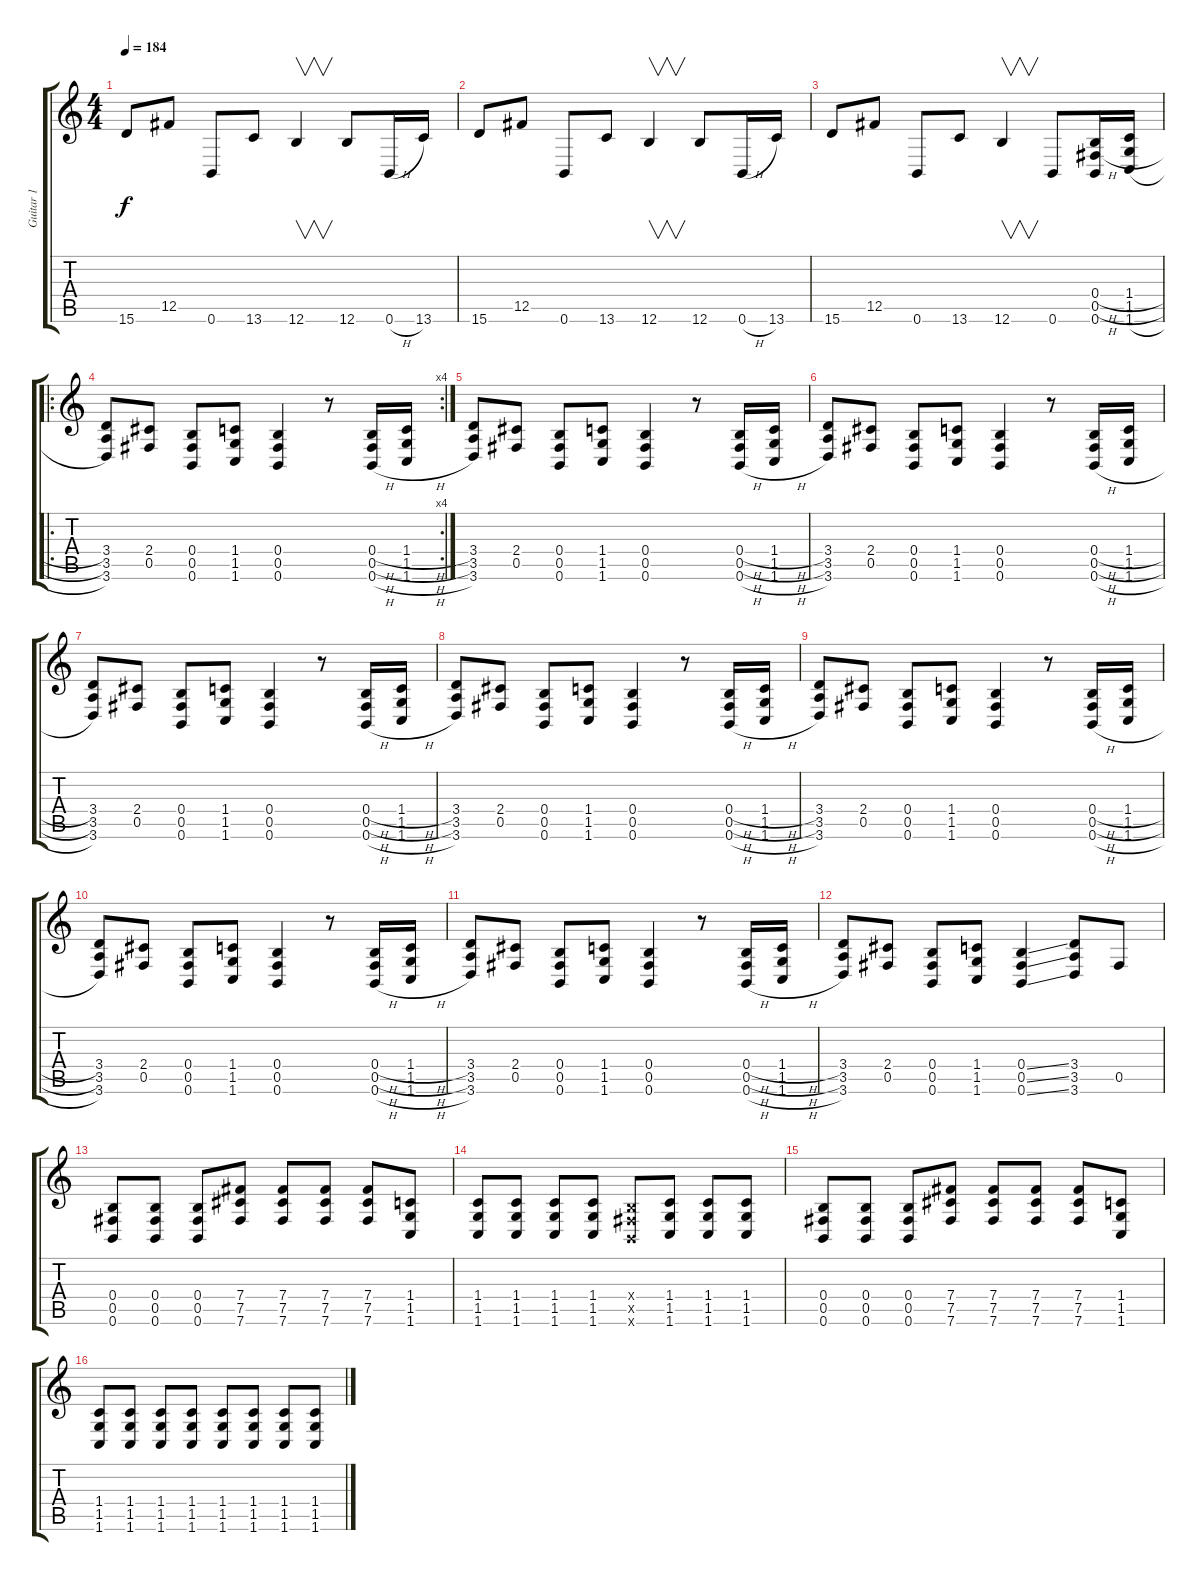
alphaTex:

\track ("Guitar 1" "Guitar 1") {instrument overdrivenguitar}
\staff {score tabs}
\tuning (Db4 Ab3 E3 B2 Gb2 B1) {hide}
\ts (4 4)
\tempo 184
\clef g2
\ks c
15.6.8{dy f} 12.5.8 0.6.8 13.6.8 12.6.4{v} 12.6.8 0.6{h}.16 13.6.16 |
15.6.8 12.5.8 0.6.8 13.6.8 12.6.4{v} 12.6.8 0.6{h}.16 13.6.16 |
15.6.8 12.5.8 0.6.8 13.6.8 12.6.4{v} 0.6.8 (0.4{h} 0.5{h} 0.6).16 (1.4{h} 1.5{h} 1.6{h}).16 |
\ro
\rc 4
(3.4 3.5 3.6).8 (2.4 0.5).8 (0.4 0.5 0.6).8 (1.4 1.5 1.6).8 (0.4 0.5 0.6).4 r.8 (0.4{h} 0.5{h} 0.6{h}).16 (1.4{h} 1.5{h} 1.6{h}).16 |
(3.4 3.5 3.6).8 (2.4 0.5).8 (0.4 0.5 0.6).8 (1.4 1.5 1.6).8 (0.4 0.5 0.6).4 r.8 (0.4{h} 0.5{h} 0.6{h}).16 (1.4{h} 1.5{h} 1.6{h}).16 |
(3.4 3.5 3.6).8 (2.4 0.5).8 (0.4 0.5 0.6).8 (1.4 1.5 1.6).8 (0.4 0.5 0.6).4 r.8 (0.4{h} 0.5{h} 0.6{h}).16 (1.4{h} 1.5{h} 1.6{h}).16 |
(3.4 3.5 3.6).8 (2.4 0.5).8 (0.4 0.5 0.6).8 (1.4 1.5 1.6).8 (0.4 0.5 0.6).4 r.8 (0.4{h} 0.5{h} 0.6{h}).16 (1.4{h} 1.5{h} 1.6{h}).16 |
(3.4 3.5 3.6).8 (2.4 0.5).8 (0.4 0.5 0.6).8 (1.4 1.5 1.6).8 (0.4 0.5 0.6).4 r.8 (0.4{h} 0.5{h} 0.6{h}).16 (1.4{h} 1.5{h} 1.6{h}).16 |
(3.4 3.5 3.6).8 (2.4 0.5).8 (0.4 0.5 0.6).8 (1.4 1.5 1.6).8 (0.4 0.5 0.6).4 r.8 (0.4{h} 0.5{h} 0.6{h}).16 (1.4{h} 1.5{h} 1.6{h}).16 |
(3.4 3.5 3.6).8 (2.4 0.5).8 (0.4 0.5 0.6).8 (1.4 1.5 1.6).8 (0.4 0.5 0.6).4 r.8 (0.4{h} 0.5{h} 0.6{h}).16 (1.4{h} 1.5{h} 1.6{h}).16 |
(3.4 3.5 3.6).8 (2.4 0.5).8 (0.4 0.5 0.6).8 (1.4 1.5 1.6).8 (0.4 0.5 0.6).4 r.8 (0.4{h} 0.5{h} 0.6{h}).16 (1.4{h} 1.5{h} 1.6{h}).16 |
(3.4 3.5 3.6).8 (2.4 0.5).8 (0.4 0.5 0.6).8 (1.4 1.5 1.6).8 (0.4{ss} 0.5{ss} 0.6{ss}).4 (3.4 3.5 3.6).8 0.5.8 |
(0.4 0.5 0.6).8 (0.4 0.5 0.6).8 (0.4 0.5 0.6).8 (7.4 7.5 7.6).8 (7.4 7.5 7.6).8 (7.4 7.5 7.6).8 (7.4 7.5 7.6).8 (1.4 1.5 1.6).8 |
(1.4 1.5 1.6).8 (1.4 1.5 1.6).8 (1.4 1.5 1.6).8 (1.4 1.5 1.6).8 (0.4{x} 0.5{x} 0.6{x}).8 (1.4 1.5 1.6).8 (1.4 1.5 1.6).8 (1.4 1.5 1.6).8 |
(0.4 0.5 0.6).8 (0.4 0.5 0.6).8 (0.4 0.5 0.6).8 (7.4 7.5 7.6).8 (7.4 7.5 7.6).8 (7.4 7.5 7.6).8 (7.4 7.5 7.6).8 (1.4 1.5 1.6).8 |
(1.4 1.5 1.6).8 (1.4 1.5 1.6).8 (1.4 1.5 1.6).8 (1.4 1.5 1.6).8 (1.4 1.5 1.6).8 (1.4 1.5 1.6).8 (1.4 1.5 1.6).8 (1.4 1.5 1.6).8
